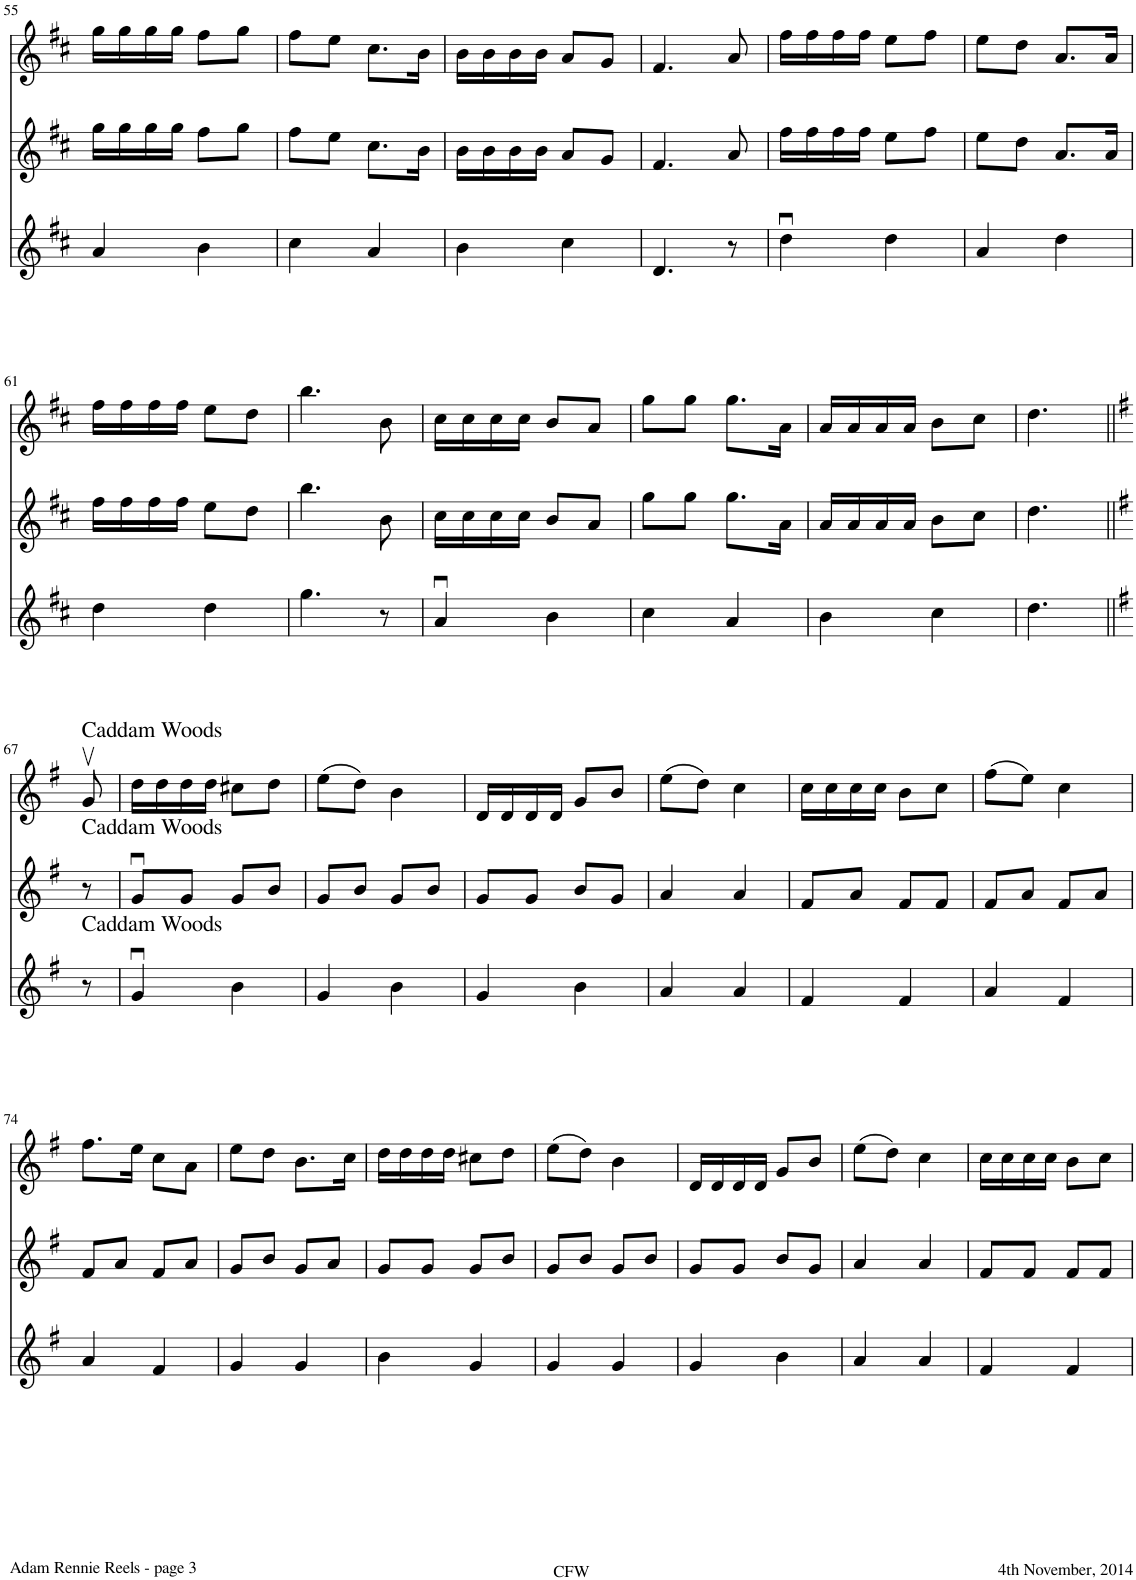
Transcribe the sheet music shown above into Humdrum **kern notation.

**kern	**kern	**kern
*part3	*part2	*part1
*staff3	*staff2	*staff1
*I"Violin	*I"Violin	*I"Violin
*I'Vln	*I'Vln	*I'Vln
!!LO:PB:g=z
*clefG2	*clefG2	*clefG2
*k[f#c#]	*k[f#c#]	*k[f#c#]
*M2/4	*M2/4	*M2/4
=55	=55	=55
4a/	16gg\LL	16gg\LL
.	16gg\	16gg\
.	16gg\	16gg\
.	16gg\JJ	16gg\JJ
4b\	8ff#\L	8ff#\L
.	8gg\J	8gg\J
=56	=56	=56
4cc#\	8ff#\L	8ff#\L
.	8ee\J	8ee\J
4a/	8.cc#\L	8.cc#\L
.	16b\Jk	16b\Jk
=57	=57	=57
4b\	16b\LL	16b\LL
.	16b\	16b\
.	16b\	16b\
.	16b\JJ	16b\JJ
4cc#\	8a/L	8a/L
.	8g/J	8g/J
=58	=58	=58
4.d/	4.f#/	4.f#/
8r	8a/	8a/
=59	=59	=59
4ddu\	16ff#\LL	16ff#\LL
.	16ff#\	16ff#\
.	16ff#\	16ff#\
.	16ff#\JJ	16ff#\JJ
4dd\	8ee\L	8ee\L
.	8ff#\J	8ff#\J
=60	=60	=60
4a/	8ee\L	8ee\L
.	8dd\J	8dd\J
4dd\	8.a/L	8.a/L
.	16a/Jk	16a/Jk
!!LO:LB:g=z
=61	=61	=61
4dd\	16ff#\LL	16ff#\LL
.	16ff#\	16ff#\
.	16ff#\	16ff#\
.	16ff#\JJ	16ff#\JJ
4dd\	8ee\L	8ee\L
.	8dd\J	8dd\J
=62	=62	=62
4.gg\	4.bb\	4.bb\
8r	8b\	8b\
=63	=63	=63
4au/	16cc#\LL	16cc#\LL
.	16cc#\	16cc#\
.	16cc#\	16cc#\
.	16cc#\JJ	16cc#\JJ
4b\	8b/L	8b/L
.	8a/J	8a/J
=64	=64	=64
4cc#\	8gg\L	8gg\L
.	8gg\J	8gg\J
4a/	8.gg\L	8.gg\L
.	16a\Jk	16a\Jk
=65	=65	=65
4b\	16a/LL	16a/LL
.	16a/	16a/
.	16a/	16a/
.	16a/JJ	16a/JJ
4cc#\	8b\L	8b\L
.	8cc#\J	8cc#\J
=66	=66	=66
4.dd\	4.dd\	4.dd\
!!LO:LB:g=z
=67||	=67||	=67||
*k[f#]	*k[f#]	*k[f#]
!	!	!LO:TX:a:t=Caddam Woods
!	!LO:TX:a:t=Caddam Woods	!
!LO:TX:a:t=Caddam Woods	!	!
8r	8r	8gv/
=68	=68	=68
4gu/	8gu/L	16dd\LL
.	.	16dd\
.	8g/J	16dd\
.	.	16dd\JJ
4b\	8g/L	8cc#X\L
.	8b/J	8dd\J
=69	=69	=69
4g/	8g/L	(8ee\L
.	8b/J	8dd\J)
4b\	8g/L	4b\
.	8b/J	.
=70	=70	=70
4g/	8g/L	16d/LL
.	.	16d/
.	8g/J	16d/
.	.	16d/JJ
4b\	8b/L	8g/L
.	8g/J	8b/J
=71	=71	=71
4a/	4a/	(8ee\L
.	.	8dd\J)
4a/	4a/	4cc\
=72	=72	=72
4f#/	8f#/L	16cc\LL
.	.	16cc\
.	8a/J	16cc\
.	.	16cc\JJ
4f#/	8f#/L	8b\L
.	8f#/J	8cc\J
=73	=73	=73
4a/	8f#/L	(8ff#\L
.	8a/J	8ee\J)
4f#/	8f#/L	4cc\
.	8a/J	.
!!LO:LB:g=z
=74	=74	=74
4a/	8f#/L	8.ff#\L
.	8a/J	.
.	.	16ee\Jk
4f#/	8f#/L	8cc\L
.	8a/J	8a\J
=75	=75	=75
4g/	8g/L	8ee\L
.	8b/J	8dd\J
4g/	8g/L	8.b\L
.	8a/J	.
.	.	16cc\Jk
=76	=76	=76
4b\	8g/L	16dd\LL
.	.	16dd\
.	8g/J	16dd\
.	.	16dd\JJ
4g/	8g/L	8cc#X\L
.	8b/J	8dd\J
=77	=77	=77
4g/	8g/L	(8ee\L
.	8b/J	8dd\J)
4g/	8g/L	4b\
.	8b/J	.
=78	=78	=78
4g/	8g/L	16d/LL
.	.	16d/
.	8g/J	16d/
.	.	16d/JJ
4b\	8b/L	8g/L
.	8g/J	8b/J
=79	=79	=79
4a/	4a/	(8ee\L
.	.	8dd\J)
4a/	4a/	4cc\
=80	=80	=80
4f#/	8f#/L	16cc\LL
.	.	16cc\
.	8f#/J	16cc\
.	.	16cc\JJ
4f#/	8f#/L	8b\L
.	8f#/J	8cc\J
=	=	=
*-	*-	*-
